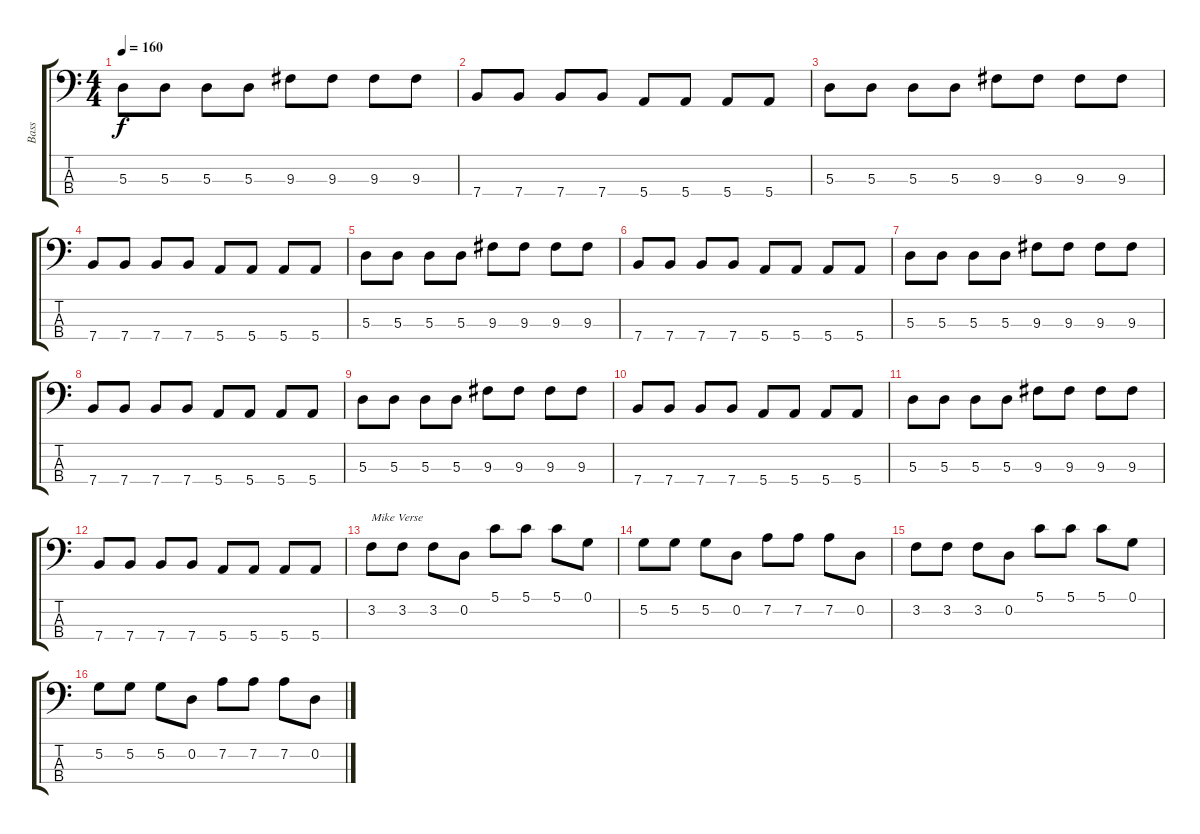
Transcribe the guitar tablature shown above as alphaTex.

\track ("Bass" "Bass") {instrument electricbassfinger}
\staff {score tabs}
\tuning (G2 D2 A1 E1) {hide}
\ts (4 4)
\tempo 160
\clef f4
\ks c
5.3.8{dy f} 5.3.8 5.3.8 5.3.8 9.3.8 9.3.8 9.3.8 9.3.8 |
7.4.8 7.4.8 7.4.8 7.4.8 5.4.8 5.4.8 5.4.8 5.4.8 |
5.3.8 5.3.8 5.3.8 5.3.8 9.3.8 9.3.8 9.3.8 9.3.8 |
7.4.8 7.4.8 7.4.8 7.4.8 5.4.8 5.4.8 5.4.8 5.4.8 |
5.3.8 5.3.8 5.3.8 5.3.8 9.3.8 9.3.8 9.3.8 9.3.8 |
7.4.8 7.4.8 7.4.8 7.4.8 5.4.8 5.4.8 5.4.8 5.4.8 |
5.3.8 5.3.8 5.3.8 5.3.8 9.3.8 9.3.8 9.3.8 9.3.8 |
7.4.8 7.4.8 7.4.8 7.4.8 5.4.8 5.4.8 5.4.8 5.4.8 |
5.3.8 5.3.8 5.3.8 5.3.8 9.3.8 9.3.8 9.3.8 9.3.8 |
7.4.8 7.4.8 7.4.8 7.4.8 5.4.8 5.4.8 5.4.8 5.4.8 |
5.3.8 5.3.8 5.3.8 5.3.8 9.3.8 9.3.8 9.3.8 9.3.8 |
7.4.8 7.4.8 7.4.8 7.4.8 5.4.8 5.4.8 5.4.8 5.4.8 |
3.2.8{txt "Mike Verse"} 3.2.8 3.2.8 0.2.8 5.1.8 5.1.8 5.1.8 0.1.8 |
5.2.8 5.2.8 5.2.8 0.2.8 7.2.8 7.2.8 7.2.8 0.2.8 |
3.2.8 3.2.8 3.2.8 0.2.8 5.1.8 5.1.8 5.1.8 0.1.8 |
5.2.8 5.2.8 5.2.8 0.2.8 7.2.8 7.2.8 7.2.8 0.2.8
